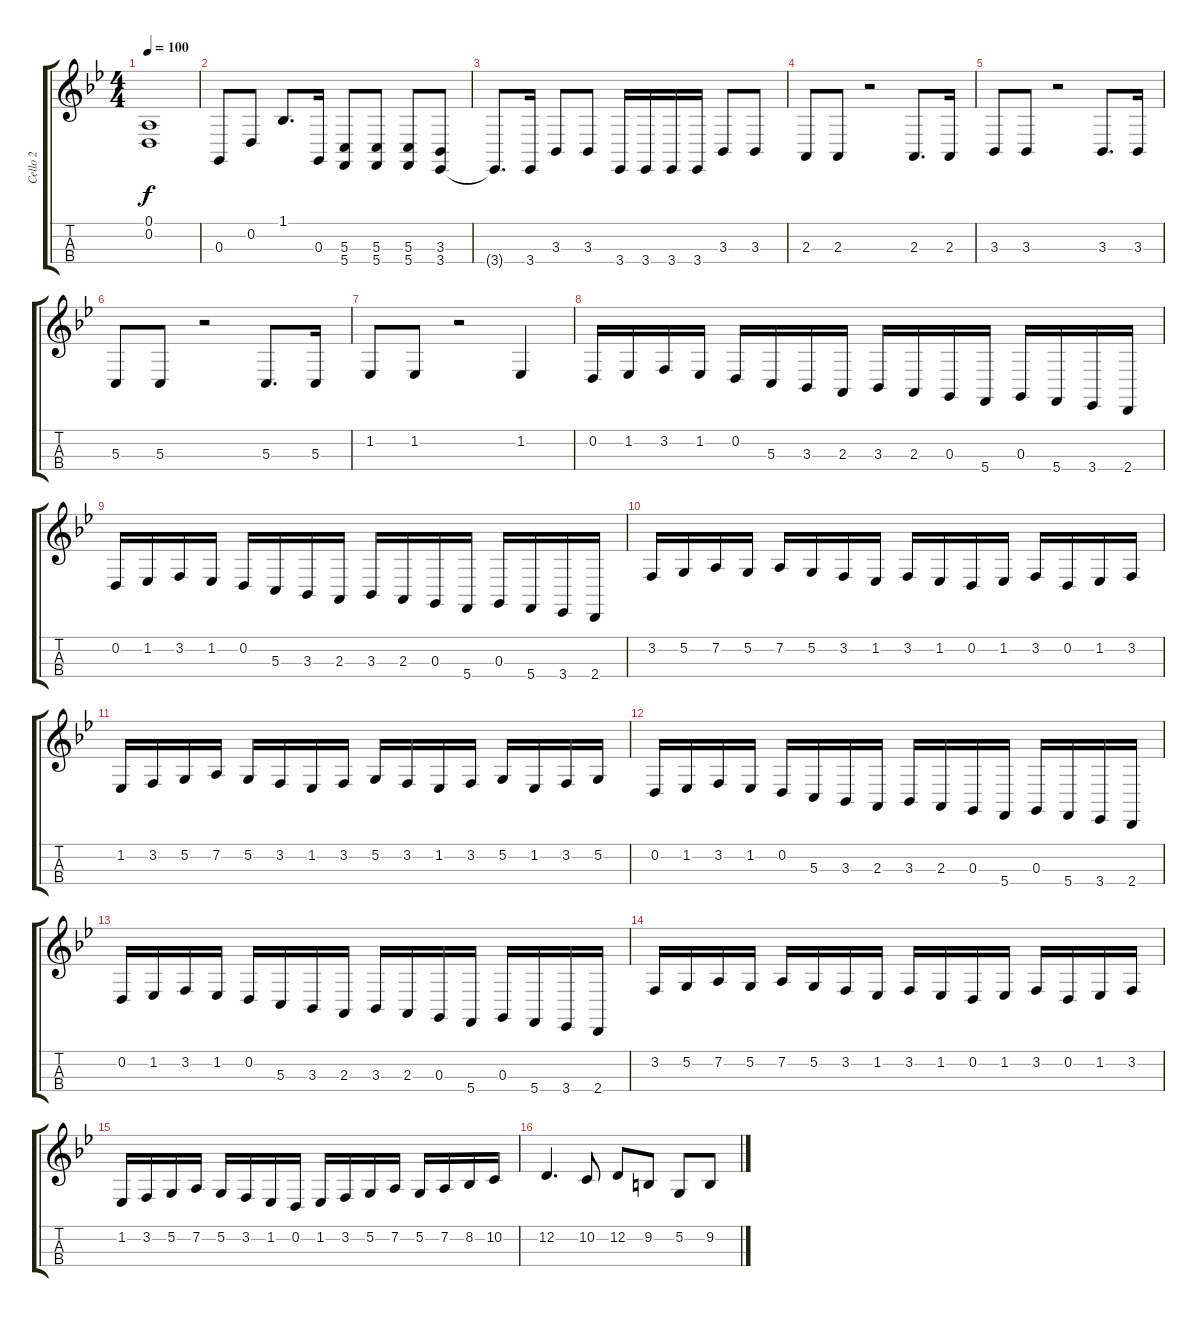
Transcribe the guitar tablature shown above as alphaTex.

\track ("Cello 2" "Cello 2") {instrument cello}
\staff {score tabs}
\tuning (A3 D3 G2 C2) {hide}
\ts (4 4)
\tempo 100
\clef g2
\ks bb
(0.1{t} 0.2{t}).1{dy f} |
0.3.8 0.2.8 1.1.8{d} 0.3.16 (5.3 5.4).8 (5.3 5.4).8 (5.3 5.4).8 (3.3 3.4).8 |
3.4{t}.8{d} 3.4.16 3.3.8 3.3.8 3.4.16 3.4.16 3.4.16 3.4.16 3.3.8 3.3.8 |
2.3.8 2.3.8 r.2 2.3.8{d} 2.3.16 |
3.3.8 3.3.8 r.2 3.3.8{d} 3.3.16 |
5.3.8 5.3.8 r.2 5.3.8{d} 5.3.16 |
1.2.8 1.2.8 r.2 1.2.4 |
0.2.16 1.2.16 3.2.16 1.2.16 0.2.16 5.3.16 3.3.16 2.3.16 3.3.16 2.3.16 0.3.16 5.4.16 0.3.16 5.4.16 3.4.16 2.4.16 |
0.2.16 1.2.16 3.2.16 1.2.16 0.2.16 5.3.16 3.3.16 2.3.16 3.3.16 2.3.16 0.3.16 5.4.16 0.3.16 5.4.16 3.4.16 2.4.16 |
3.2.16 5.2.16 7.2.16 5.2.16 7.2.16 5.2.16 3.2.16 1.2.16 3.2.16 1.2.16 0.2.16 1.2.16 3.2.16 0.2.16 1.2.16 3.2.16 |
1.2.16 3.2.16 5.2.16 7.2.16 5.2.16 3.2.16 1.2.16 3.2.16 5.2.16 3.2.16 1.2.16 3.2.16 5.2.16 1.2.16 3.2.16 5.2.16 |
0.2.16 1.2.16 3.2.16 1.2.16 0.2.16 5.3.16 3.3.16 2.3.16 3.3.16 2.3.16 0.3.16 5.4.16 0.3.16 5.4.16 3.4.16 2.4.16 |
0.2.16 1.2.16 3.2.16 1.2.16 0.2.16 5.3.16 3.3.16 2.3.16 3.3.16 2.3.16 0.3.16 5.4.16 0.3.16 5.4.16 3.4.16 2.4.16 |
3.2.16 5.2.16 7.2.16 5.2.16 7.2.16 5.2.16 3.2.16 1.2.16 3.2.16 1.2.16 0.2.16 1.2.16 3.2.16 0.2.16 1.2.16 3.2.16 |
1.2.16 3.2.16 5.2.16 7.2.16 5.2.16 3.2.16 1.2.16 0.2.16 1.2.16 3.2.16 5.2.16 7.2.16 5.2.16 7.2.16 8.2.16 10.2.16 |
12.2.4{d} 10.2.8 12.2.8 9.2.8 5.2.8 9.2.8
